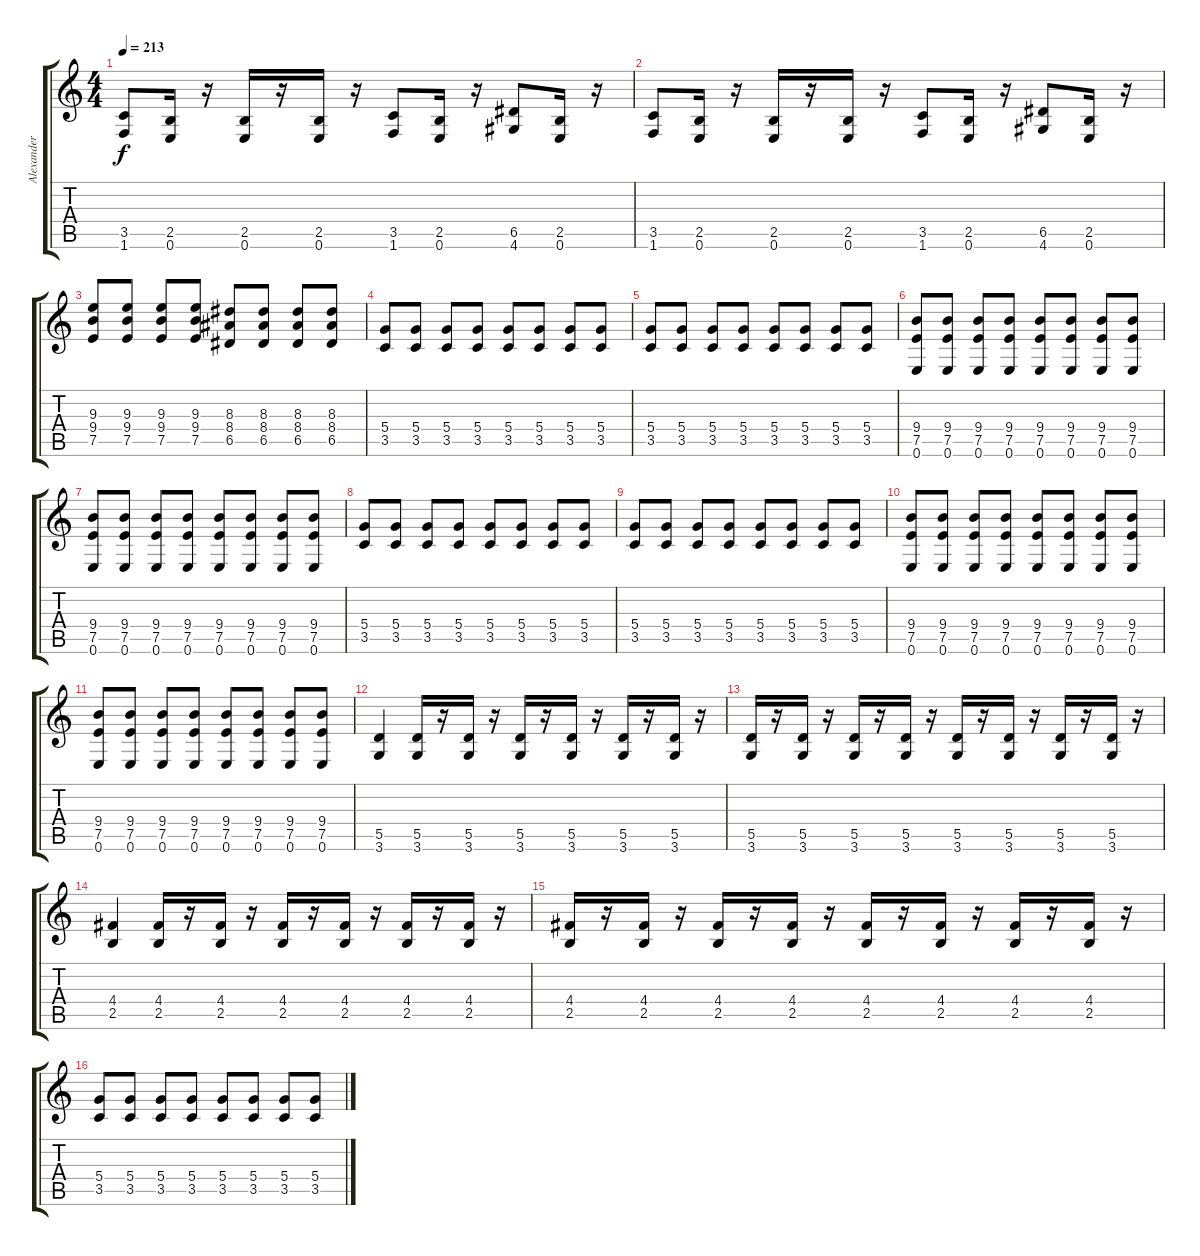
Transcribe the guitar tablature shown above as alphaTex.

\track ("Alexander Kuoppala" "Alexander ") {instrument overdrivenguitar}
\staff {score tabs}
\tuning (E4 B3 G3 D3 A2 E2) {hide}
\ts (4 4)
\tempo 213
\clef g2
\ks c
(3.5 1.6).8{dy f} (2.5 0.6).16 r.16 (2.5 0.6).16 r.16 (2.5 0.6).16 r.16 (3.5 1.6).8 (2.5 0.6).16 r.16 (6.5 4.6).8 (2.5 0.6).16 r.16 |
(3.5 1.6).8 (2.5 0.6).16 r.16 (2.5 0.6).16 r.16 (2.5 0.6).16 r.16 (3.5 1.6).8 (2.5 0.6).16 r.16 (6.5 4.6).8 (2.5 0.6).16 r.16 |
(9.3 9.4 7.5).8 (9.3 9.4 7.5).8 (9.3 9.4 7.5).8 (9.3 9.4 7.5).8 (8.3 8.4 6.5).8 (8.3 8.4 6.5).8 (8.3 8.4 6.5).8 (8.3 8.4 6.5).8 |
(5.4 3.5).8 (5.4 3.5).8 (5.4 3.5).8 (5.4 3.5).8 (5.4 3.5).8 (5.4 3.5).8 (5.4 3.5).8 (5.4 3.5).8 |
(5.4 3.5).8 (5.4 3.5).8 (5.4 3.5).8 (5.4 3.5).8 (5.4 3.5).8 (5.4 3.5).8 (5.4 3.5).8 (5.4 3.5).8 |
(9.4 7.5 0.6).8 (9.4 7.5 0.6).8 (9.4 7.5 0.6).8 (9.4 7.5 0.6).8 (9.4 7.5 0.6).8 (9.4 7.5 0.6).8 (9.4 7.5 0.6).8 (9.4 7.5 0.6).8 |
(9.4 7.5 0.6).8 (9.4 7.5 0.6).8 (9.4 7.5 0.6).8 (9.4 7.5 0.6).8 (9.4 7.5 0.6).8 (9.4 7.5 0.6).8 (9.4 7.5 0.6).8 (9.4 7.5 0.6).8 |
(5.4 3.5).8 (5.4 3.5).8 (5.4 3.5).8 (5.4 3.5).8 (5.4 3.5).8 (5.4 3.5).8 (5.4 3.5).8 (5.4 3.5).8 |
(5.4 3.5).8 (5.4 3.5).8 (5.4 3.5).8 (5.4 3.5).8 (5.4 3.5).8 (5.4 3.5).8 (5.4 3.5).8 (5.4 3.5).8 |
(9.4 7.5 0.6).8 (9.4 7.5 0.6).8 (9.4 7.5 0.6).8 (9.4 7.5 0.6).8 (9.4 7.5 0.6).8 (9.4 7.5 0.6).8 (9.4 7.5 0.6).8 (9.4 7.5 0.6).8 |
(9.4 7.5 0.6).8 (9.4 7.5 0.6).8 (9.4 7.5 0.6).8 (9.4 7.5 0.6).8 (9.4 7.5 0.6).8 (9.4 7.5 0.6).8 (9.4 7.5 0.6).8 (9.4 7.5 0.6).8 |
(5.5 3.6).4 (5.5 3.6).16 r.16 (5.5 3.6).16 r.16 (5.5 3.6).16 r.16 (5.5 3.6).16 r.16 (5.5 3.6).16 r.16 (5.5 3.6).16 r.16 |
(5.5 3.6).16 r.16 (5.5 3.6).16 r.16 (5.5 3.6).16 r.16 (5.5 3.6).16 r.16 (5.5 3.6).16 r.16 (5.5 3.6).16 r.16 (5.5 3.6).16 r.16 (5.5 3.6).16 r.16 |
(4.4 2.5).4 (4.4 2.5).16 r.16 (4.4 2.5).16 r.16 (4.4 2.5).16 r.16 (4.4 2.5).16 r.16 (4.4 2.5).16 r.16 (4.4 2.5).16 r.16 |
(4.4 2.5).16 r.16 (4.4 2.5).16 r.16 (4.4 2.5).16 r.16 (4.4 2.5).16 r.16 (4.4 2.5).16 r.16 (4.4 2.5).16 r.16 (4.4 2.5).16 r.16 (4.4 2.5).16 r.16 |
(5.4 3.5).8 (5.4 3.5).8 (5.4 3.5).8 (5.4 3.5).8 (5.4 3.5).8 (5.4 3.5).8 (5.4 3.5).8 (5.4 3.5).8
